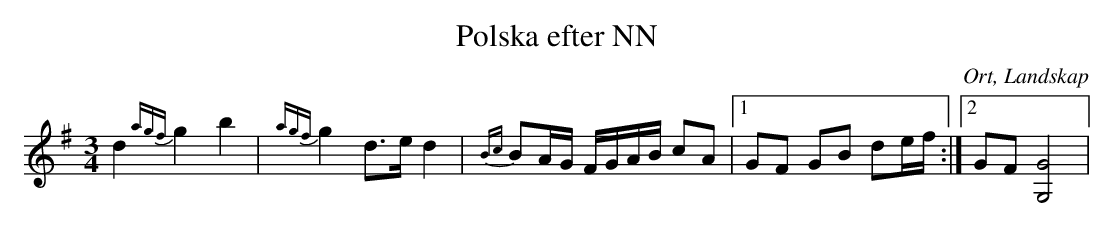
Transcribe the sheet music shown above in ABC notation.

X:1
T:Polska efter NN
O:Ort, Landskap
M:3/4
L:1/8
K:G
d2 {agf}g2 b2 |{agf}g2 d>e d2|{Bc}BA/G/ F/G/A/B/ cA|1 GF GB de/f/ :|2 GF[G,4G4]|
